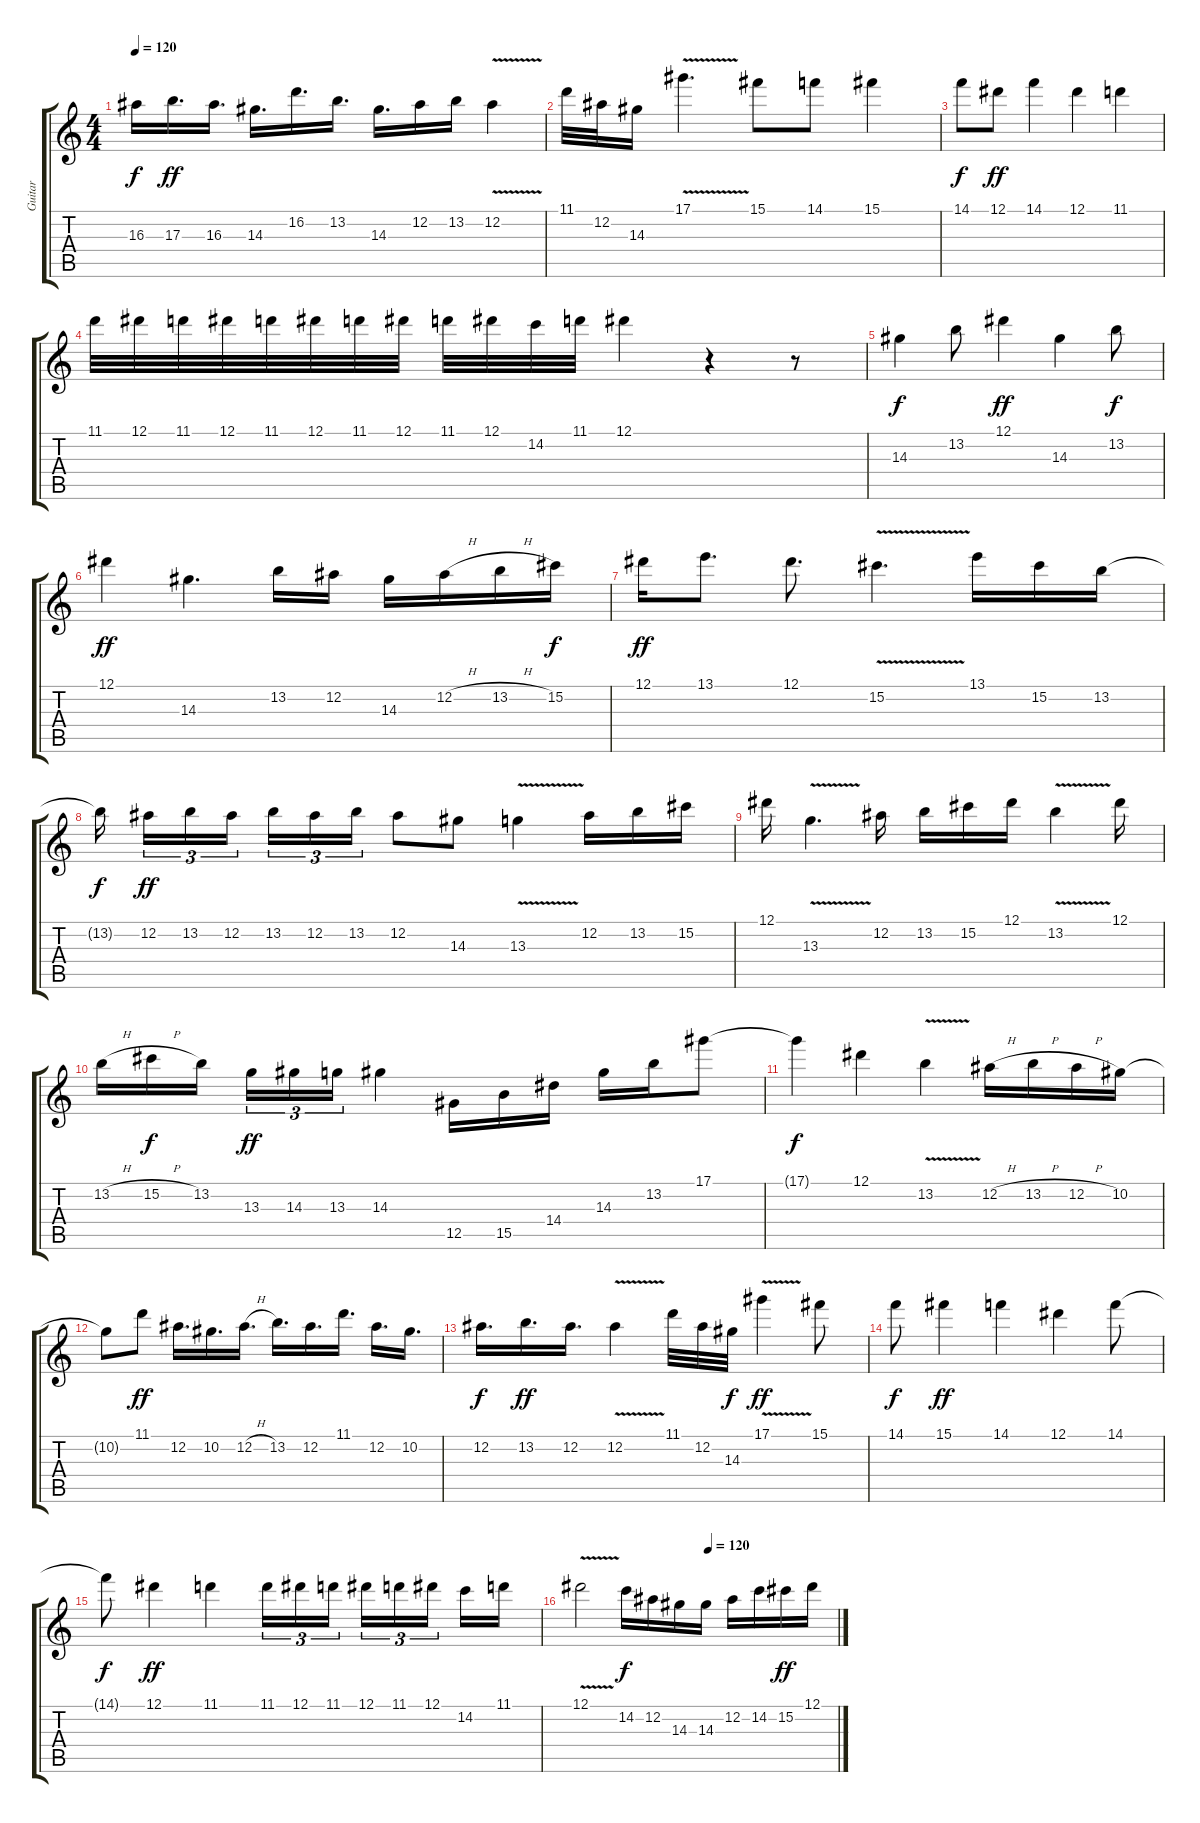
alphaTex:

\track ("Guitar" "Guitar") {instrument overdrivenguitar}
\staff {score tabs}
\tuning (Eb4 Bb3 Gb3 Db3 Ab2 Eb2) {hide}
\ts (4 4)
\tempo 120
\clef g2
\ks c
16.3.16{dy f} 17.3.16{d dy ff} 16.3.16{d} 14.3.16{d} 16.2.16{d} 13.2.16{d} 14.3.16{d} 12.2.16 13.2.16 12.2{v}.4 |
11.1.32 12.2.32 14.3.16 17.1{v}.4{d} 15.1.8 14.1.8 15.1.4 |
14.1.8{dy f} 12.1.8{dy ff} 14.1.4 12.1.4 11.1.4 |
11.1.32 12.1.32 11.1.32 12.1.32 11.1.32 12.1.32 11.1.32 12.1.32 11.1.32 12.1.32 14.2.32 11.1.32 12.1.4 r.4 r.8 |
14.3.4{dy f} 13.2.8 12.1.4{dy ff} 14.3.4 13.2.8{dy f} |
12.1.4{dy ff} 14.3.4{d} 13.2.16 12.2.16 14.3.16 12.2{h}.16 13.2{h}.16 15.2.16{dy f} |
12.1.16{dy ff} 13.1.8{d} 12.1.8{d} 15.2{v}.4{d} 13.1.16 15.2.16 13.2.16 |
13.2{t}.16{dy f beam splitsecondary} 12.2.16{tu (3 2) dy ff} 13.2.16{tu (3 2)} 12.2.16{tu (3 2) beam splitsecondary} 13.2.16{tu (3 2)} 12.2.16{tu (3 2)} 13.2.16{tu (3 2)} 12.2.8 14.3.8 13.3{v}.4 12.2.16 13.2.16 15.2.16 |
12.1.16 13.3{v}.4{d} 12.2.16 13.2.16 15.2.16 12.1.16 13.2{v}.4 12.1.16 |
13.2{h}.16 15.2{h}.16{dy f} 13.2.16{beam splitsecondary} 13.3.16{tu (3 2) dy ff} 14.3.16{tu (3 2)} 13.3.16{tu (3 2)} 14.3.4 12.5.16 15.5.16 14.4.16 14.3.16 13.2.16 17.1.8 |
17.1{t}.4{dy f} 12.1.4 13.2{v}.4 12.2{h}.16 13.2{h}.16 12.2{h}.16 10.2.16 |
10.2{t}.8 11.1.8{dy ff} 12.2.16{d} 10.2.16{d} 12.2{h}.16{d} 13.2.16{d} 12.2.16{d} 11.1.16{d} 12.2.16{d} 10.2.16{d} |
12.2.16{d dy f} 13.2.16{d dy ff} 12.2.16{d} 12.2{v}.4 11.1.32 12.2.32 14.3.32{dy f} 17.1{v}.4{dy ff} 15.1.8 |
14.1.8{dy f} 15.1.4{dy ff} 14.1.4 12.1.4 14.1.8 |
14.1{t}.8{dy f} 12.1.4{dy ff} 11.1.4 11.1.16{tu (3 2)} 12.1.16{tu (3 2)} 11.1.16{tu (3 2)} 12.1.16{tu (3 2)} 11.1.16{tu (3 2)} 12.1.16{tu (3 2) beam splitsecondary} 14.2.16 11.1.16 |
\tempo (120 0.5)
12.1{v}.2 14.2.16{dy f} 12.2.16 14.3.16 14.3.16 12.2.16 14.2.16 15.2.16{dy ff} 12.1.16
